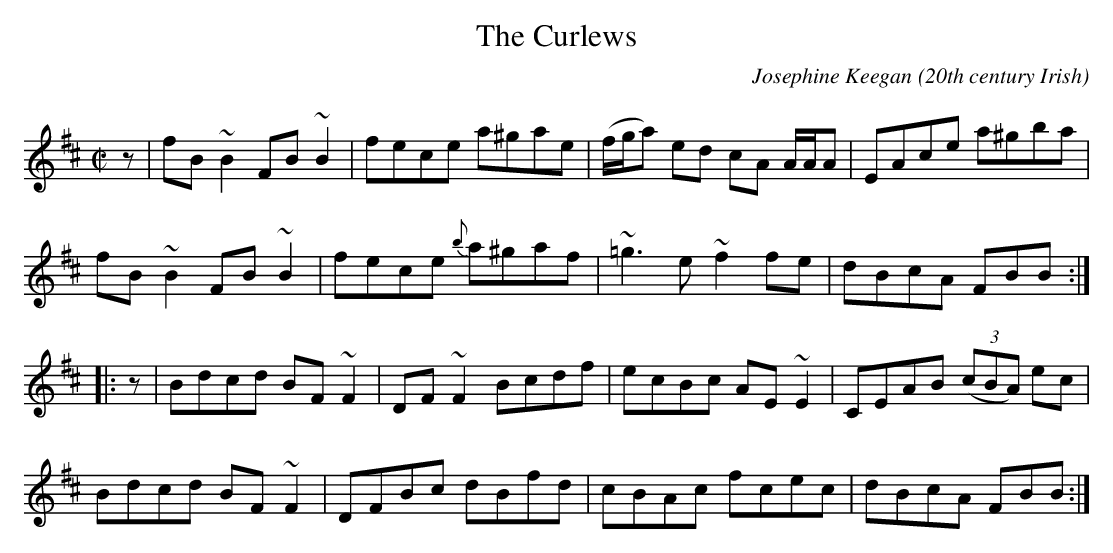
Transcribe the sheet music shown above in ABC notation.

X:1
T:The Curlews
C:Josephine Keegan
O:20th century Irish
Q:333
L:1/8
M:C|
K:Bmin
z|fB ~B2 FB ~B2|fece a^gae|(f/g/a) ed cA A/A/A|EAce a^gba|
fB ~B2 FB ~B2|fece {b}a^gaf|~=g3 e ~f2 fe|dBcA FBB:|
|:z|Bdcd BF ~F2|DF ~F2 Bcdf|ecBc AE ~E2|CEAB (3(cBA) ec|
Bdcd BF ~F2|DFBc dBfd|cBAc fcec|dBcA FBB:|
